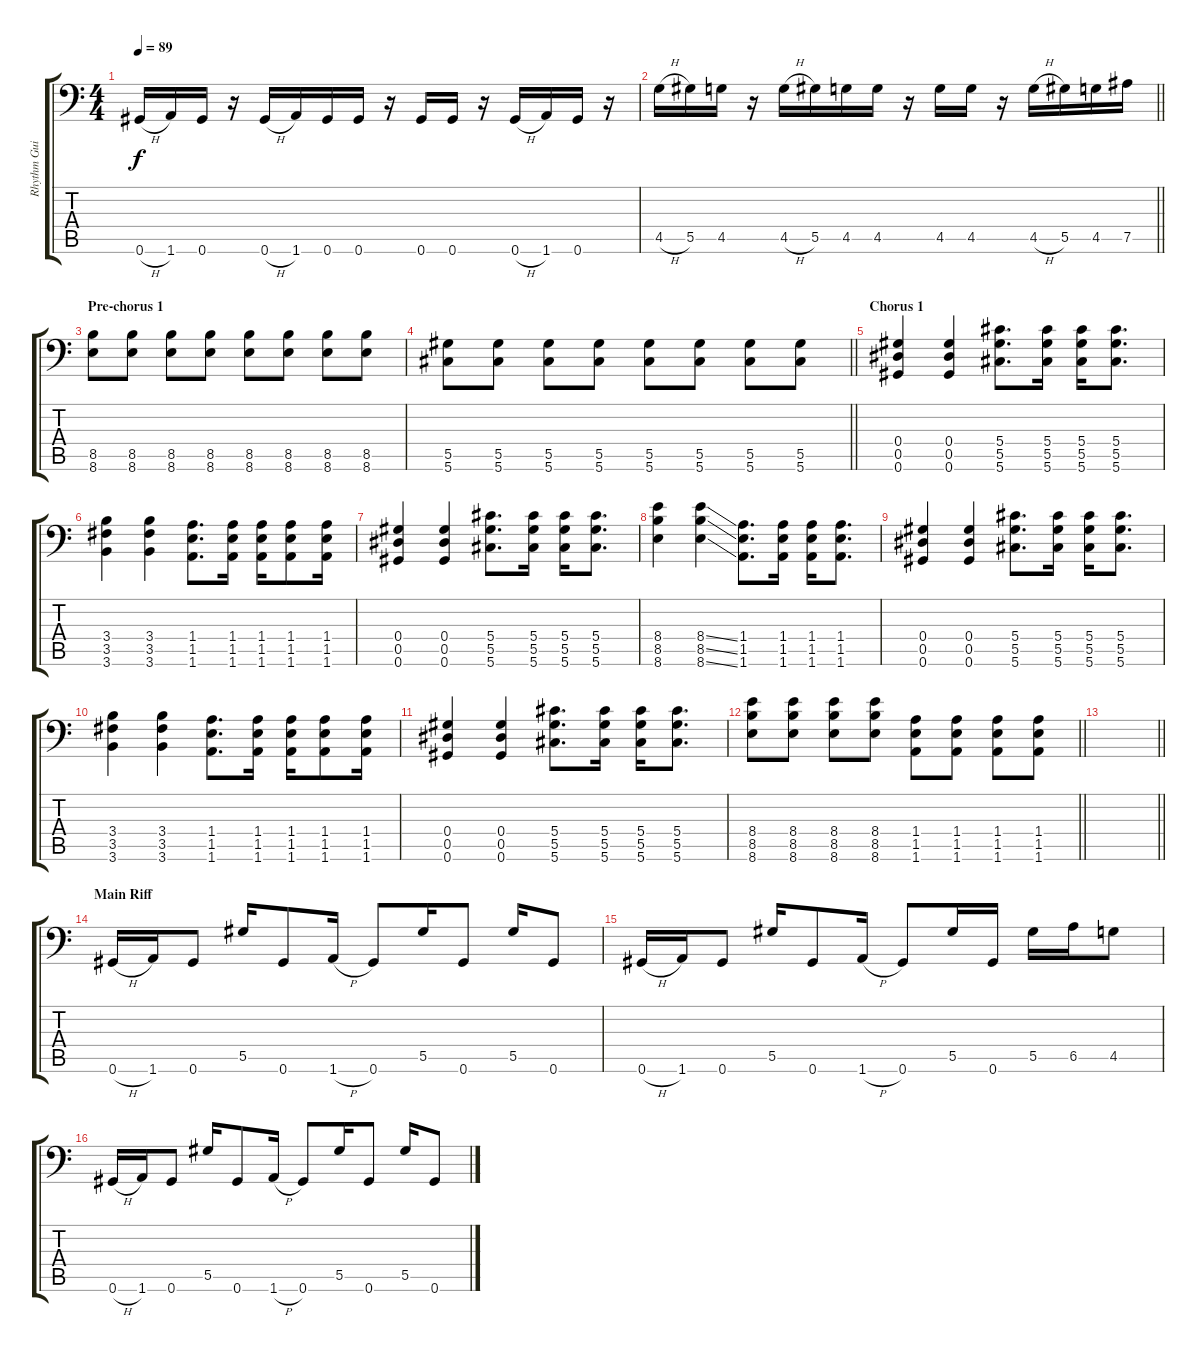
\track ("Rhythm Guitar" "Rhythm Gui") {instrument distortionguitar}
\staff {score tabs}
\tuning (Bb3 F3 Db3 Ab2 Eb2 Ab1) {hide}
\ts (4 4)
\tempo 89
\clef f4
\ks c
0.6{h}.16{dy f} 1.6.16 0.6.16 r.16 0.6{h}.16 1.6.16 0.6.16 0.6.16 r.16 0.6.16 0.6.16 r.16 0.6{h}.16 1.6.16 0.6.16 r.16 |
\barLineRight lightlight
4.5{h}.16 5.5.16 4.5.16 r.16 4.5{h}.16 5.5.16 4.5.16 4.5.16 r.16 4.5.16 4.5.16 r.16 4.5{h}.16 5.5.16 4.5.16 7.5.16 |
\section ("" "Pre-chorus 1")
(8.5 8.6).8 (8.5 8.6).8 (8.5 8.6).8 (8.5 8.6).8 (8.5 8.6).8 (8.5 8.6).8 (8.5 8.6).8 (8.5 8.6).8 |
\barLineRight lightlight
(5.5 5.6).8 (5.5 5.6).8 (5.5 5.6).8 (5.5 5.6).8 (5.5 5.6).8 (5.5 5.6).8 (5.5 5.6).8 (5.5 5.6).8 |
\section ("" "Chorus 1")
(0.4 0.5 0.6).4 (0.4 0.5 0.6).4 (5.4 5.5 5.6).8{d} (5.4 5.5 5.6).16 (5.4 5.5 5.6).16 (5.4 5.5 5.6).8{d} |
(3.4 3.5 3.6).4 (3.4 3.5 3.6).4 (1.4 1.5 1.6).8{d} (1.4 1.5 1.6).16 (1.4 1.5 1.6).16 (1.4 1.5 1.6).8 (1.4 1.5 1.6).16 |
(0.4 0.5 0.6).4 (0.4 0.5 0.6).4 (5.4 5.5 5.6).8{d} (5.4 5.5 5.6).16 (5.4 5.5 5.6).16 (5.4 5.5 5.6).8{d} |
(8.4 8.5 8.6).4 (8.4{ss} 8.5{ss} 8.6{ss}).4 (1.4 1.5 1.6).8{d} (1.4 1.5 1.6).16 (1.4 1.5 1.6).16 (1.4 1.5 1.6).8{d} |
(0.4 0.5 0.6).4 (0.4 0.5 0.6).4 (5.4 5.5 5.6).8{d} (5.4 5.5 5.6).16 (5.4 5.5 5.6).16 (5.4 5.5 5.6).8{d} |
(3.4 3.5 3.6).4 (3.4 3.5 3.6).4 (1.4 1.5 1.6).8{d} (1.4 1.5 1.6).16 (1.4 1.5 1.6).16 (1.4 1.5 1.6).8 (1.4 1.5 1.6).16 |
(0.4 0.5 0.6).4 (0.4 0.5 0.6).4 (5.4 5.5 5.6).8{d} (5.4 5.5 5.6).16 (5.4 5.5 5.6).16 (5.4 5.5 5.6).8{d} |
\barLineRight lightlight
(8.4 8.5 8.6).8 (8.4 8.5 8.6).8 (8.4 8.5 8.6).8 (8.4 8.5 8.6).8 (1.4 1.5 1.6).8 (1.4 1.5 1.6).8 (1.4 1.5 1.6).8 (1.4 1.5 1.6).8 |
\barLineRight lightlight
|
\section ("" "Main Riff")
0.6{h}.16 1.6.16 0.6.8 5.5.16 0.6.8 1.6{h}.16 0.6.8 5.5.16 0.6.8 5.5.16 0.6.8 |
0.6{h}.16 1.6.16 0.6.8 5.5.16 0.6.8 1.6{h}.16 0.6.8 5.5.16 0.6.16 5.5.16 6.5.16 4.5.8 |
0.6{h}.16 1.6.16 0.6.8 5.5.16 0.6.8 1.6{h}.16 0.6.8 5.5.16 0.6.8 5.5.16 0.6.8
